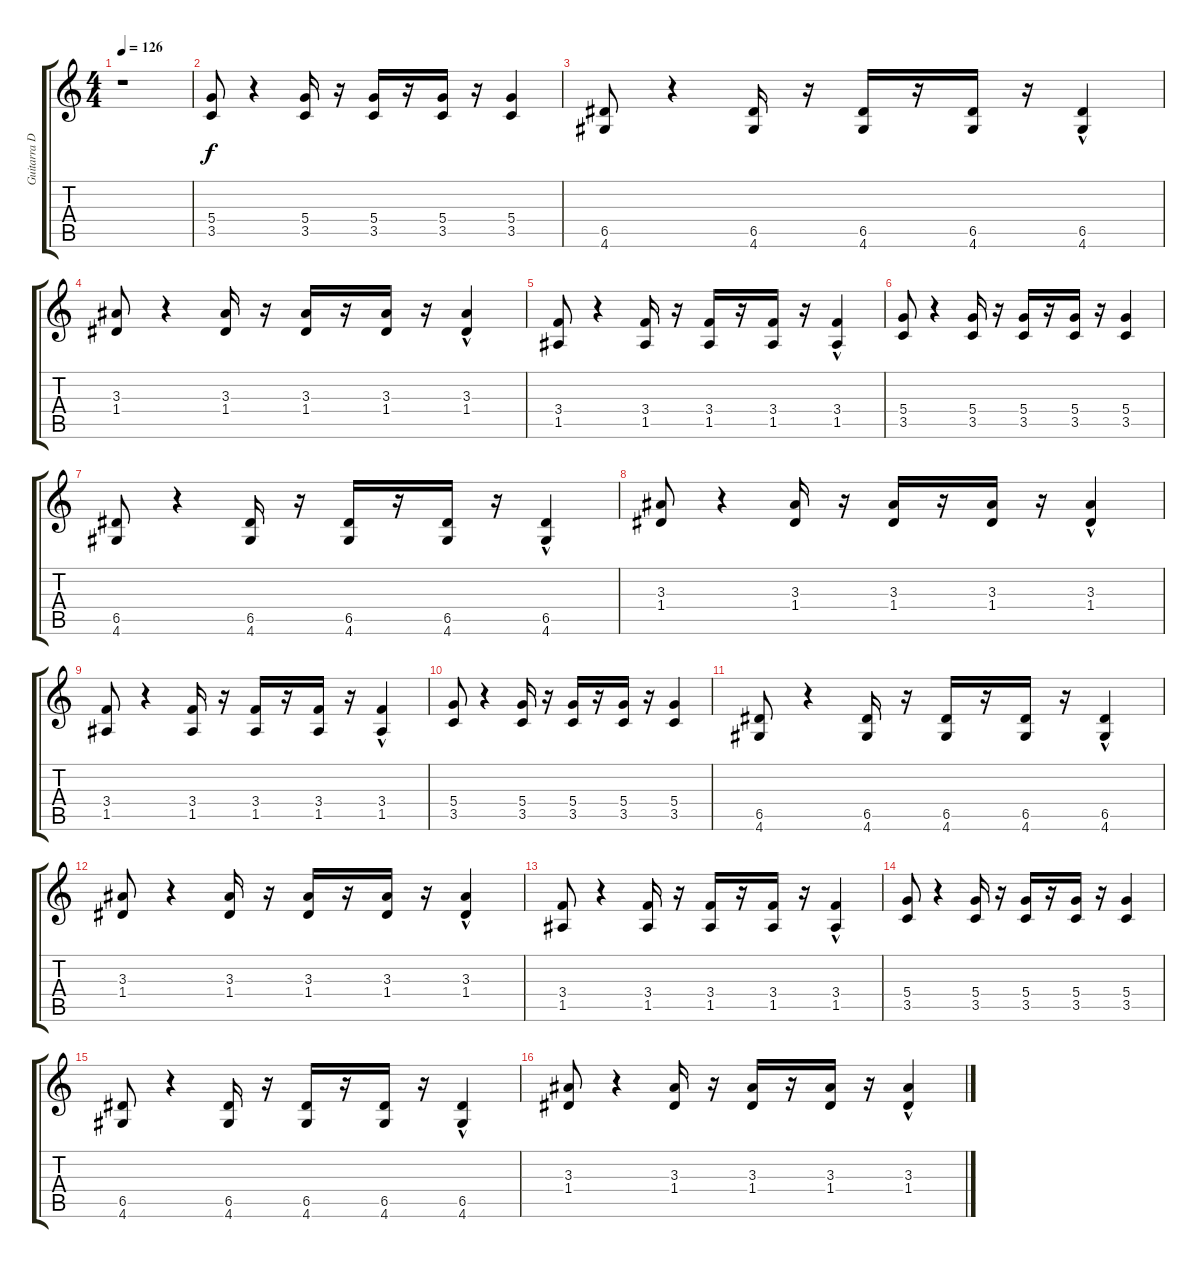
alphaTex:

\track ("Guitarra Dist. ( Ritmica )" "Guitarra D") {instrument distortionguitar}
\staff {score tabs}
\tuning (E4 B3 G3 D3 A2 E2) {hide}
\ts (4 4)
\tempo 126
\clef g2
\ks c
r.1{dy ff} |
(5.4 3.5).8{dy f} r.4 (5.4 3.5).16 r.16 (5.4 3.5).16 r.16 (5.4 3.5).16 r.16 (5.4 3.5).4 |
(6.5 4.6).8 r.4 (6.5 4.6).16 r.16 (6.5 4.6).16 r.16 (6.5 4.6).16 r.16 (6.5{hac} 4.6).4 |
(3.3 1.4).8 r.4 (3.3 1.4).16 r.16 (3.3 1.4).16 r.16 (3.3 1.4).16 r.16 (3.3{hac} 1.4).4 |
(3.4 1.5).8 r.4 (3.4 1.5).16 r.16 (3.4 1.5).16 r.16 (3.4 1.5).16 r.16 (3.4{hac} 1.5).4 |
(5.4 3.5).8 r.4 (5.4 3.5).16 r.16 (5.4 3.5).16 r.16 (5.4 3.5).16 r.16 (5.4 3.5).4 |
(6.5 4.6).8 r.4 (6.5 4.6).16 r.16 (6.5 4.6).16 r.16 (6.5 4.6).16 r.16 (6.5{hac} 4.6).4 |
(3.3 1.4).8 r.4 (3.3 1.4).16 r.16 (3.3 1.4).16 r.16 (3.3 1.4).16 r.16 (3.3{hac} 1.4).4 |
(3.4 1.5).8 r.4 (3.4 1.5).16 r.16 (3.4 1.5).16 r.16 (3.4 1.5).16 r.16 (3.4{hac} 1.5).4 |
(5.4 3.5).8 r.4 (5.4 3.5).16 r.16 (5.4 3.5).16 r.16 (5.4 3.5).16 r.16 (5.4 3.5).4 |
(6.5 4.6).8 r.4 (6.5 4.6).16 r.16 (6.5 4.6).16 r.16 (6.5 4.6).16 r.16 (6.5{hac} 4.6).4 |
(3.3 1.4).8 r.4 (3.3 1.4).16 r.16 (3.3 1.4).16 r.16 (3.3 1.4).16 r.16 (3.3{hac} 1.4).4 |
(3.4 1.5).8 r.4 (3.4 1.5).16 r.16 (3.4 1.5).16 r.16 (3.4 1.5).16 r.16 (3.4{hac} 1.5).4 |
(5.4 3.5).8 r.4 (5.4 3.5).16 r.16 (5.4 3.5).16 r.16 (5.4 3.5).16 r.16 (5.4 3.5).4 |
(6.5 4.6).8 r.4 (6.5 4.6).16 r.16 (6.5 4.6).16 r.16 (6.5 4.6).16 r.16 (6.5{hac} 4.6).4 |
(3.3 1.4).8 r.4 (3.3 1.4).16 r.16 (3.3 1.4).16 r.16 (3.3 1.4).16 r.16 (3.3{hac} 1.4).4
